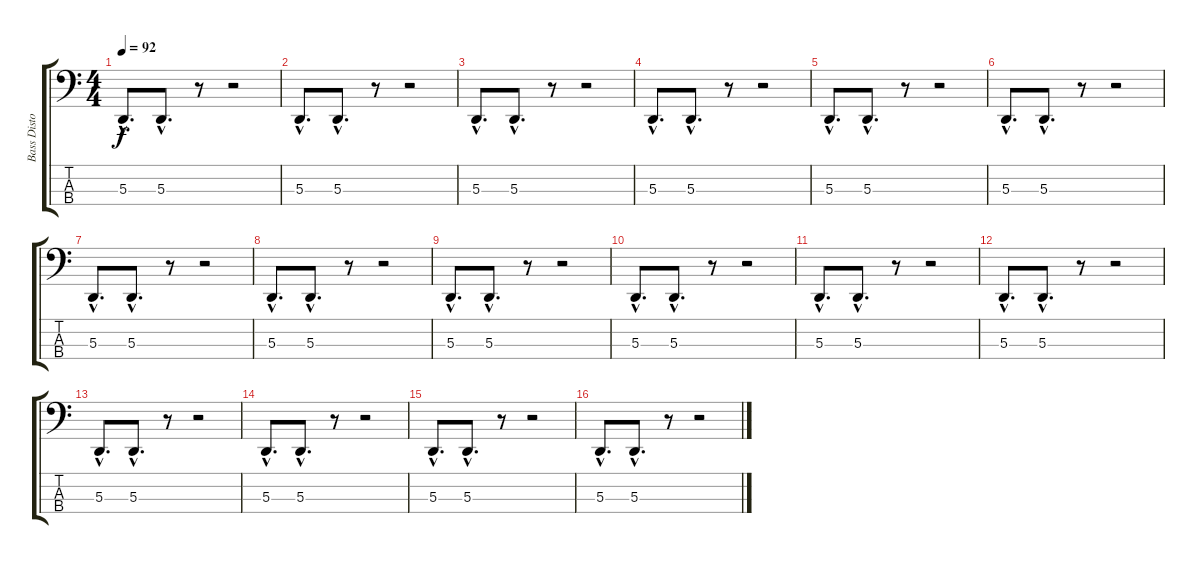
\track ("Bass Distorsion" "Bass Disto") {instrument lead8bassandlead}
\staff {score tabs}
\tuning (G2 D2 A1 E1) {hide}
\ts (4 4)
\tempo 92
\clef f4
\ks c
5.3{hac}.8{d dy f instrument lead8bassandlead} 5.3{hac}.8{d} r.8 r.2 |
5.3{hac}.8{d} 5.3{hac}.8{d} r.8 r.2 |
5.3{hac}.8{d} 5.3{hac}.8{d} r.8 r.2 |
5.3{hac}.8{d} 5.3{hac}.8{d} r.8 r.2 |
5.3{hac}.8{d} 5.3{hac}.8{d} r.8 r.2 |
5.3{hac}.8{d} 5.3{hac}.8{d} r.8 r.2 |
5.3{hac}.8{d} 5.3{hac}.8{d} r.8 r.2 |
5.3{hac}.8{d} 5.3{hac}.8{d} r.8 r.2 |
5.3{hac}.8{d} 5.3{hac}.8{d} r.8 r.2 |
5.3{hac}.8{d} 5.3{hac}.8{d} r.8 r.2 |
5.3{hac}.8{d} 5.3{hac}.8{d} r.8 r.2 |
5.3{hac}.8{d} 5.3{hac}.8{d} r.8 r.2 |
5.3{hac}.8{d} 5.3{hac}.8{d} r.8 r.2 |
5.3{hac}.8{d} 5.3{hac}.8{d} r.8 r.2 |
5.3{hac}.8{d} 5.3{hac}.8{d} r.8 r.2 |
5.3{hac}.8{d} 5.3{hac}.8{d} r.8 r.2
